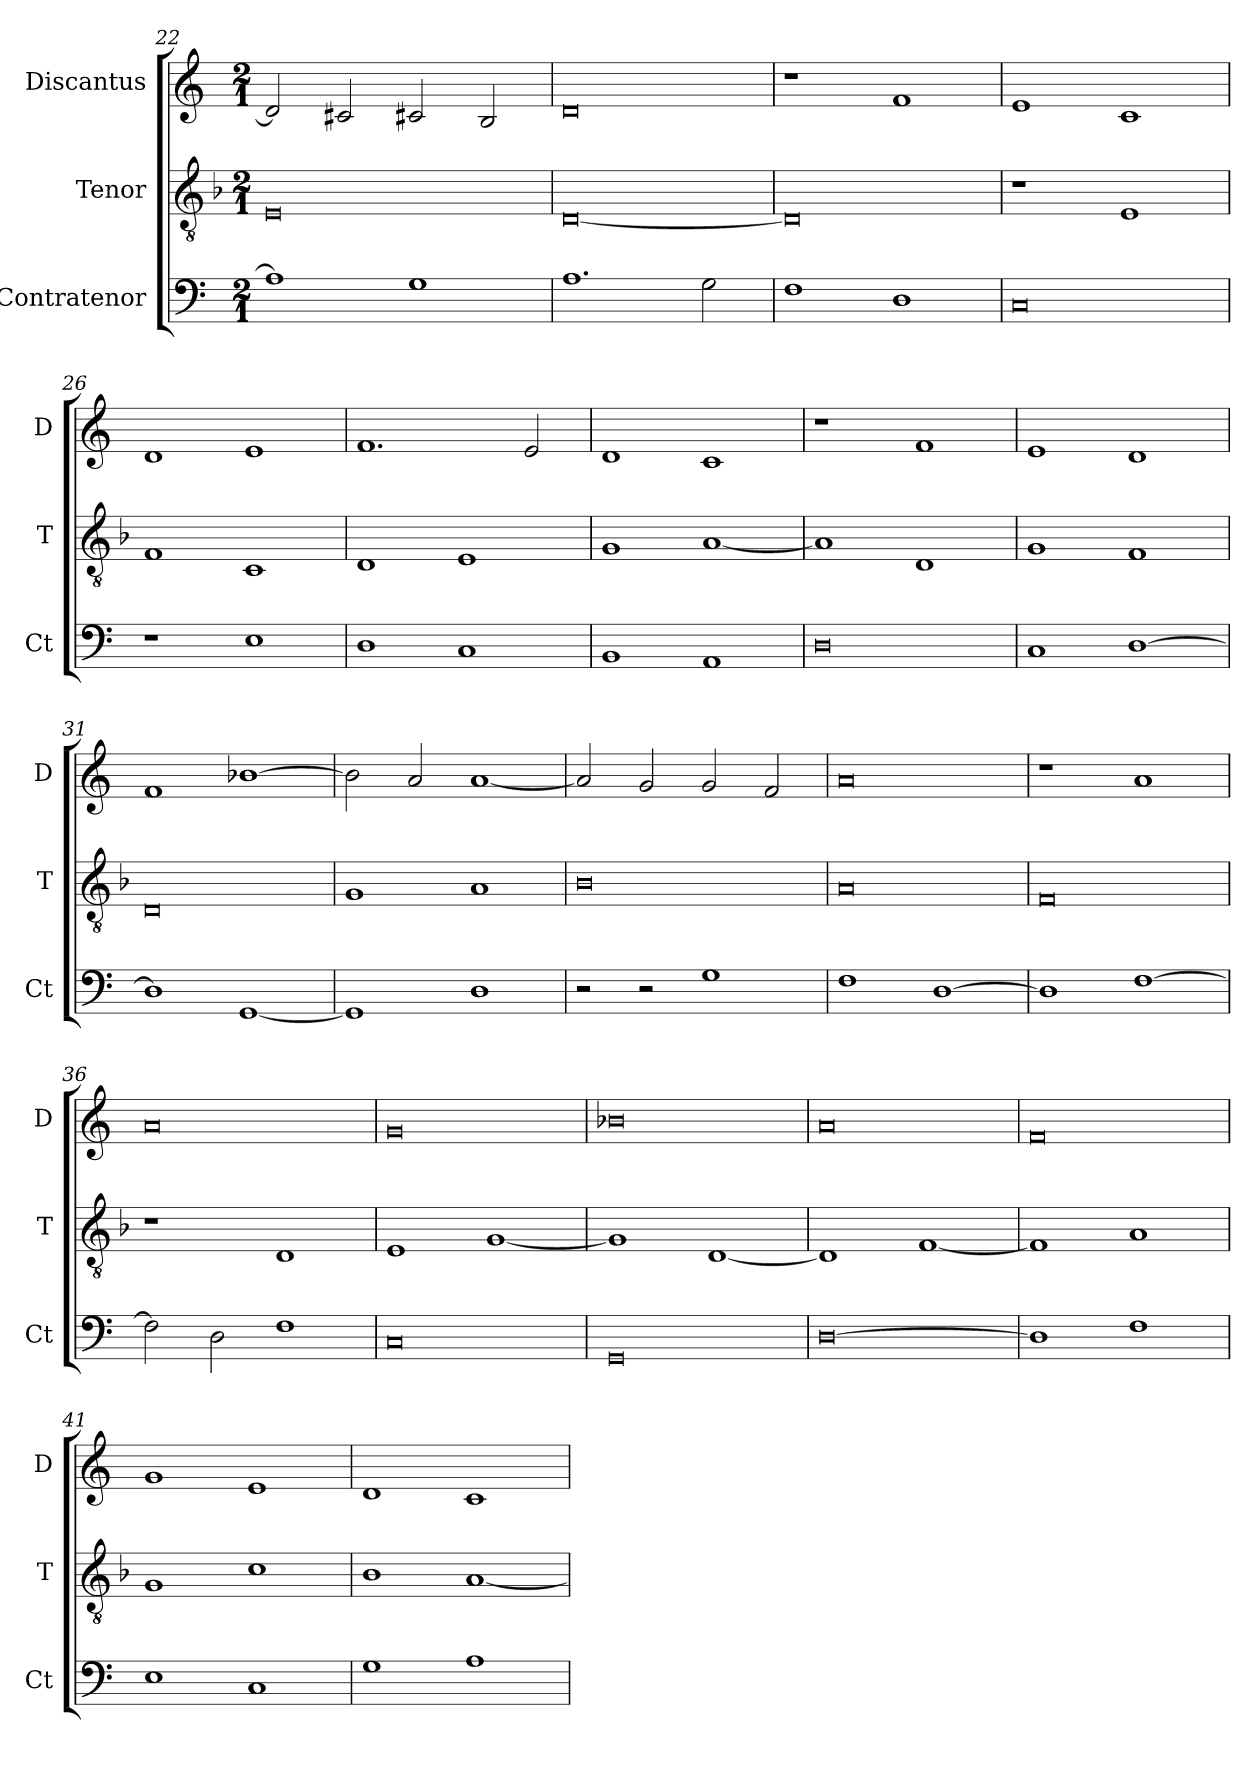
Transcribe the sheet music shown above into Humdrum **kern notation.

**kern	**kern	**kern
*part3	*part2	*part1
*staff3	*staff2	*staff1
*I"Contratenor	*I"Tenor	*I"Discantus
*I'Ct	*I'T	*I'D
*clefF4	*clefGv2	*clefG2
*k[]	*k[b-]	*k[]
*M2/1	*M2/1	*M2/1
=22	=22	=22
1A]	0E	2d/]
.	.	2c#X/
1G	.	2c#X/
.	.	2B/
=23	=23	=23
1.A	[0D	0d
2G\	.	.
=24	=24	=24
1F	0D]	1r
1D	.	1f
=25	=25	=25
0C	1r	1e
.	1E	1c
=26	=26	=26
1r	1F	1d
1E	1C	1e
=27	=27	=27
1D	1D	1.f
1C	1E	.
.	.	2e/
=28	=28	=28
1BB	1G	1d
1AA	[1A	1c
=29	=29	=29
0D	1A]	1r
.	1D	1f
=30	=30	=30
1C	1G	1e
[1D	1F	1d
=31	=31	=31
1D]	0D	1f
[1GG	.	[1b-X
=32	=32	=32
1GG]	1G	2b-\]
.	.	2a/
1D	1A	[1a
=33	=33	=33
2r	0B-	2a/]
2r	.	2g/
1G	.	2g/
.	.	2f/
=34	=34	=34
1F	0A	0a
[1D	.	.
=35	=35	=35
1D]	0F	1r
[1F	.	1a
=36	=36	=36
2F\]	1r	0a
2D\	.	.
1F	1D	.
=37	=37	=37
0C	1E	0g
.	[1G	.
=38	=38	=38
0GG	1G]	0b-X
.	[1D	.
=39	=39	=39
[0D	1D]	0a
.	[1F	.
=40	=40	=40
1D]	1F]	0f
1F	1A	.
=41	=41	=41
1E	1G	1g
1C	1c	1e
=42	=42	=42
1G	1B-	1d
1A	[1A	1c
=	=	=
*-	*-	*-
